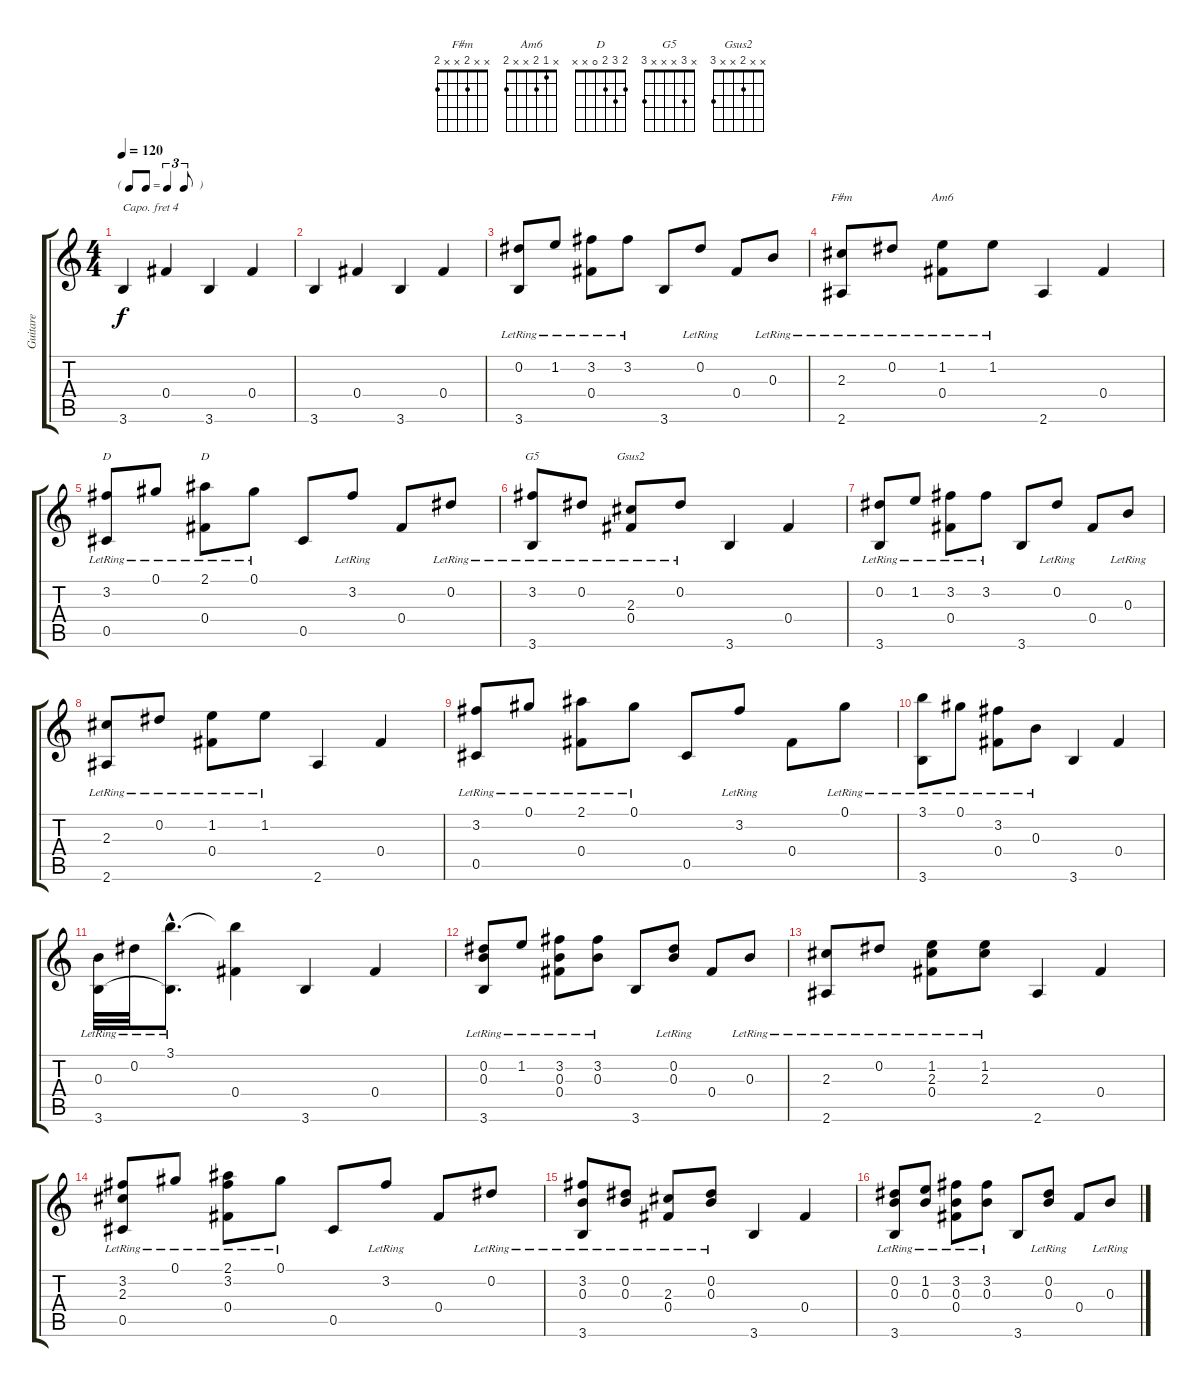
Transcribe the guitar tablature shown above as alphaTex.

\track ("Guitare" "Guitare") {instrument acousticguitarnylon}
\staff {score tabs}
\capo 4
\tuning (E4 B3 G3 D3 A2 E2) {hide}
\chord ("F#m" x x 2 x x 2)
\chord ("Am6" x 1 2 x x 2)
\chord ("D" x 3 2 x 0 x)
\chord ("D" 2 3 2 0 x x)
\chord ("G5" x 3 x x x 3)
\chord ("Gsus2" x x 2 x x 3)
\ts (4 4)
\tf triplet8th
\tempo 120
\clef g2
\ks c
3.6.4{dy f instrument acousticguitarnylon} 0.4.4 3.6.4 0.4.4 |
3.6.4 0.4.4 3.6.4 0.4.4 |
(0.2{lr} 3.6).8 1.2{lr}.8 (3.2{lr} 0.4).8 3.2{lr}.8 3.6.8 0.2{lr}.8 0.4.8 0.3{lr}.8 |
(2.3{lr} 2.6).8{ch "F#m"} 0.2{lr}.8 (1.2{lr} 0.4).8{ch "Am6"} 1.2{lr}.8 2.6.4 0.4.4 |
(3.2{lr} 0.5).8{ch "D"} 0.1{lr}.8 (2.1{lr} 0.4).8{ch "D"} 0.1{lr}.8 0.5.8 3.2{lr}.8 0.4.8 0.2{lr}.8 |
(3.2{lr} 3.6).8{ch "G5"} 0.2{lr}.8 (2.3{lr} 0.4).8{ch "Gsus2"} 0.2{lr}.8 3.6.4 0.4.4 |
(0.2{lr} 3.6).8 1.2{lr}.8 (3.2{lr} 0.4).8 3.2{lr}.8 3.6.8 0.2{lr}.8 0.4.8 0.3{lr}.8 |
(2.3{lr} 2.6).8 0.2{lr}.8 (1.2{lr} 0.4).8 1.2{lr}.8 2.6.4 0.4.4 |
(3.2{lr} 0.5).8 0.1{lr}.8 (2.1{lr} 0.4).8 0.1{lr}.8 0.5.8 3.2{lr}.8 0.4.8 0.1{lr}.8 |
(3.1{lr} 3.6).8 0.1{lr}.8 (3.2{lr} 0.4).8 0.3{lr}.8 3.6.4 0.4.4 |
(0.3{lr} 3.6).32 0.2{lr}.32 (3.1{hac lr} 3.6{hac t}).8{d} (3.1{t} 0.4).4 3.6.4 0.4.4 |
(0.2{lr} 0.3{lr} 3.6).8 1.2{lr}.8 (3.2{lr} 0.3{lr} 0.4).8 (3.2{lr} 0.3{lr}).8 3.6.8 (0.2{lr} 0.3{lr}).8 0.4.8 0.3{lr}.8 |
(2.3{lr} 2.6).8 0.2{lr}.8 (1.2{lr} 2.3{lr} 0.4).8 (1.2{lr} 2.3{lr}).8 2.6.4 0.4.4 |
(3.2{lr} 2.3{lr} 0.5).8 0.1{lr}.8 (2.1{lr} 3.2{lr} 0.4).8 0.1{lr}.8 0.5.8 3.2{lr}.8 0.4.8 0.2{lr}.8 |
(3.2{lr} 0.3{lr} 3.6).8 (0.2{lr} 0.3{lr}).8 (2.3{lr} 0.4).8 (0.2{lr} 0.3{lr}).8 3.6.4 0.4.4 |
(0.2{lr} 0.3{lr} 3.6).8 (1.2{lr} 0.3{lr}).8 (3.2{lr} 0.3{lr} 0.4).8 (3.2{lr} 0.3{lr}).8 3.6.8 (0.2{lr} 0.3{lr}).8 0.4.8 0.3{lr}.8
